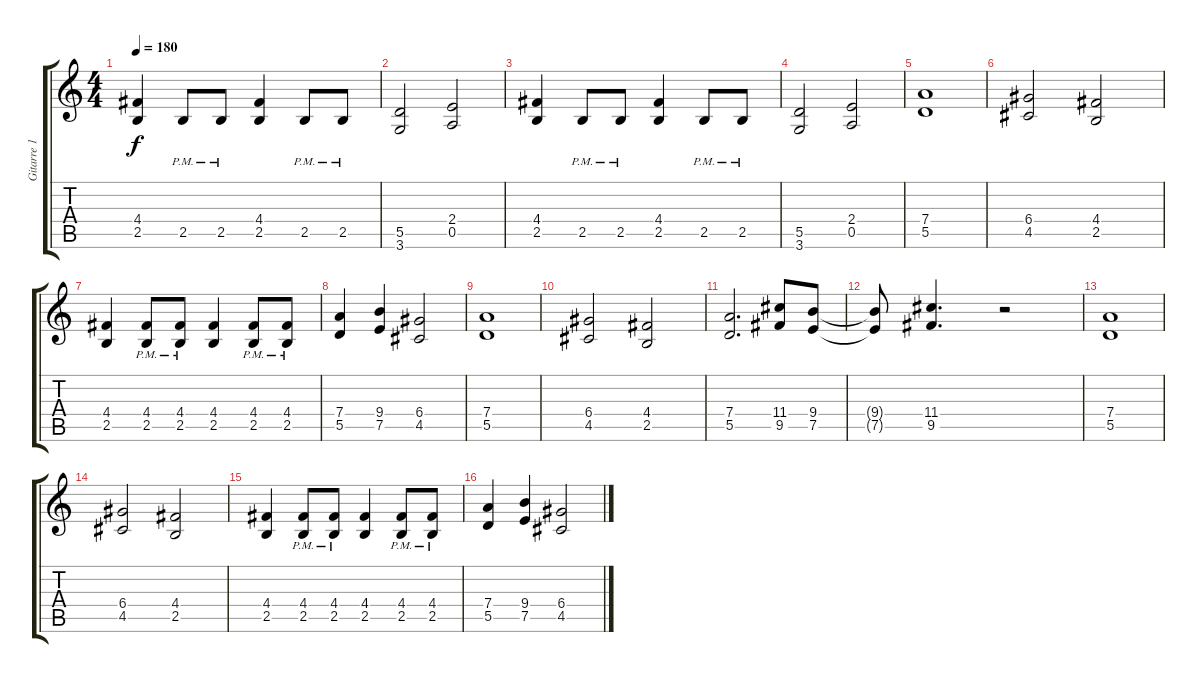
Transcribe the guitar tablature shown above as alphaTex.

\track ("Gitarre 1" "Gitarre 1") {instrument distortionguitar}
\staff {score tabs}
\tuning (E4 B3 G3 D3 A2 E2) {hide}
\ts (4 4)
\tempo 180
\clef g2
\ks c
(4.4 2.5).4{dy f} 2.5{pm}.8 2.5{pm}.8 (4.4 2.5).4 2.5{pm}.8 2.5{pm}.8 |
(5.5 3.6).2 (2.4 0.5).2 |
(4.4 2.5).4 2.5{pm}.8 2.5{pm}.8 (4.4 2.5).4 2.5{pm}.8 2.5{pm}.8 |
(5.5 3.6).2 (2.4 0.5).2 |
(7.4 5.5).1 |
(6.4 4.5).2 (4.4 2.5).2 |
(4.4 2.5).4 (4.4{pm} 2.5{pm}).8 (4.4{pm} 2.5{pm}).8 (4.4 2.5).4 (4.4{pm} 2.5{pm}).8 (4.4{pm} 2.5{pm}).8 |
(7.4 5.5).4 (9.4 7.5).4 (6.4 4.5).2 |
(7.4 5.5).1 |
(6.4 4.5).2 (4.4 2.5).2 |
(7.4 5.5).2{d} (11.4 9.5).8 (9.4 7.5).8 |
(9.4{t} 7.5{t}).8 (11.4 9.5).4{d} r.2 |
(7.4 5.5).1 |
(6.4 4.5).2 (4.4 2.5).2 |
(4.4 2.5).4 (4.4{pm} 2.5{pm}).8 (4.4{pm} 2.5{pm}).8 (4.4 2.5).4 (4.4{pm} 2.5{pm}).8 (4.4{pm} 2.5{pm}).8 |
(7.4 5.5).4 (9.4 7.5).4 (6.4 4.5).2
